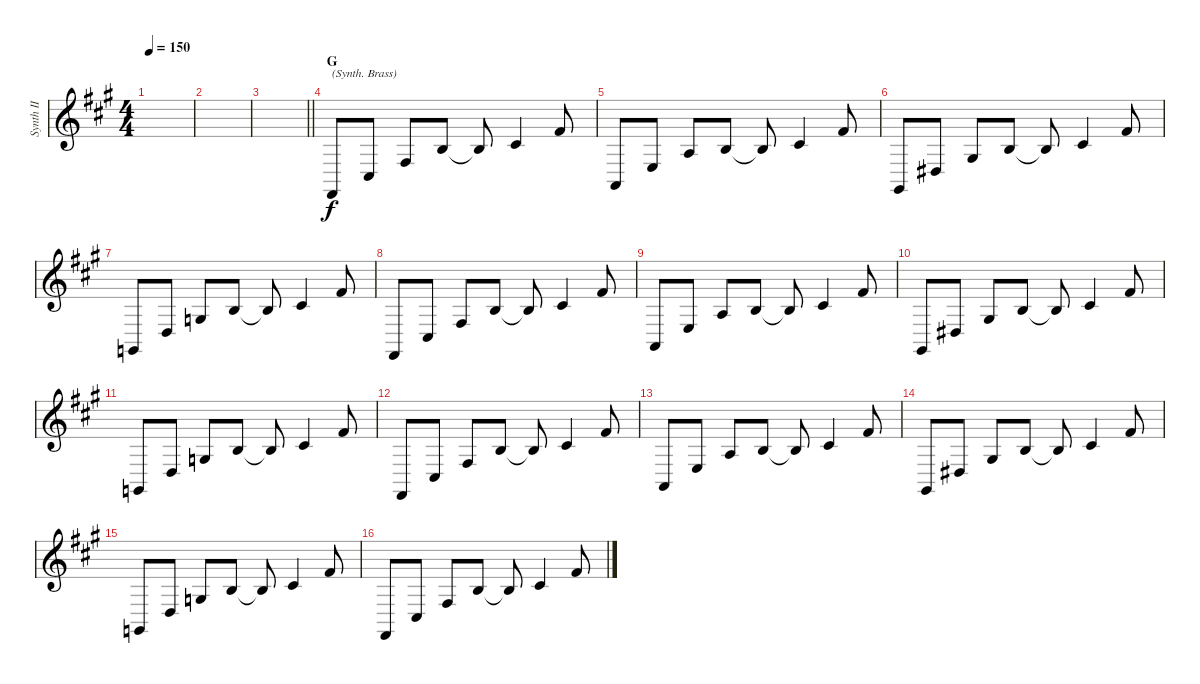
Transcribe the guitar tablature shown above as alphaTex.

\track ("Synth II" "Synth II") {instrument brasssection}
\staff {score}
\tuning (E4 B3 G3 D3 A2 E2) {hide}
\ts (4 4)
\tempo 150
\clef g2
\ks a
|
|
\barLineRight lightlight
|
\section ("" "G")
2.6.8{txt "(Synth. Brass)"} 4.5.8 4.4.8 0.2.8 0.2{t}.8 2.2.4 2.1.8 |
0.5.8 2.4.8 2.3.8 0.2.8 0.2{t}.8 2.2.4 2.1.8 |
4.6.8 1.4.8 1.3.8 0.2.8 0.2{t}.8 2.2.4 2.1.8 |
3.6.8 0.4.8 0.3.8 0.2.8 0.2{t}.8 2.2.4 2.1.8 |
2.6.8 4.5.8 4.4.8 0.2.8 0.2{t}.8 2.2.4 2.1.8 |
0.5.8 2.4.8 2.3.8 0.2.8 0.2{t}.8 2.2.4 2.1.8 |
4.6.8 1.4.8 1.3.8 0.2.8 0.2{t}.8 2.2.4 2.1.8 |
3.6.8 0.4.8 0.3.8 0.2.8 0.2{t}.8 2.2.4 2.1.8 |
2.6.8 4.5.8 4.4.8 0.2.8 0.2{t}.8 2.2.4 2.1.8 |
0.5.8 2.4.8 2.3.8 0.2.8 0.2{t}.8 2.2.4 2.1.8 |
4.6.8 1.4.8 1.3.8 0.2.8 0.2{t}.8 2.2.4 2.1.8 |
3.6.8 0.4.8 0.3.8 0.2.8 0.2{t}.8 2.2.4 2.1.8 |
2.6.8 4.5.8 4.4.8 0.2.8 0.2{t}.8 2.2.4 2.1.8
